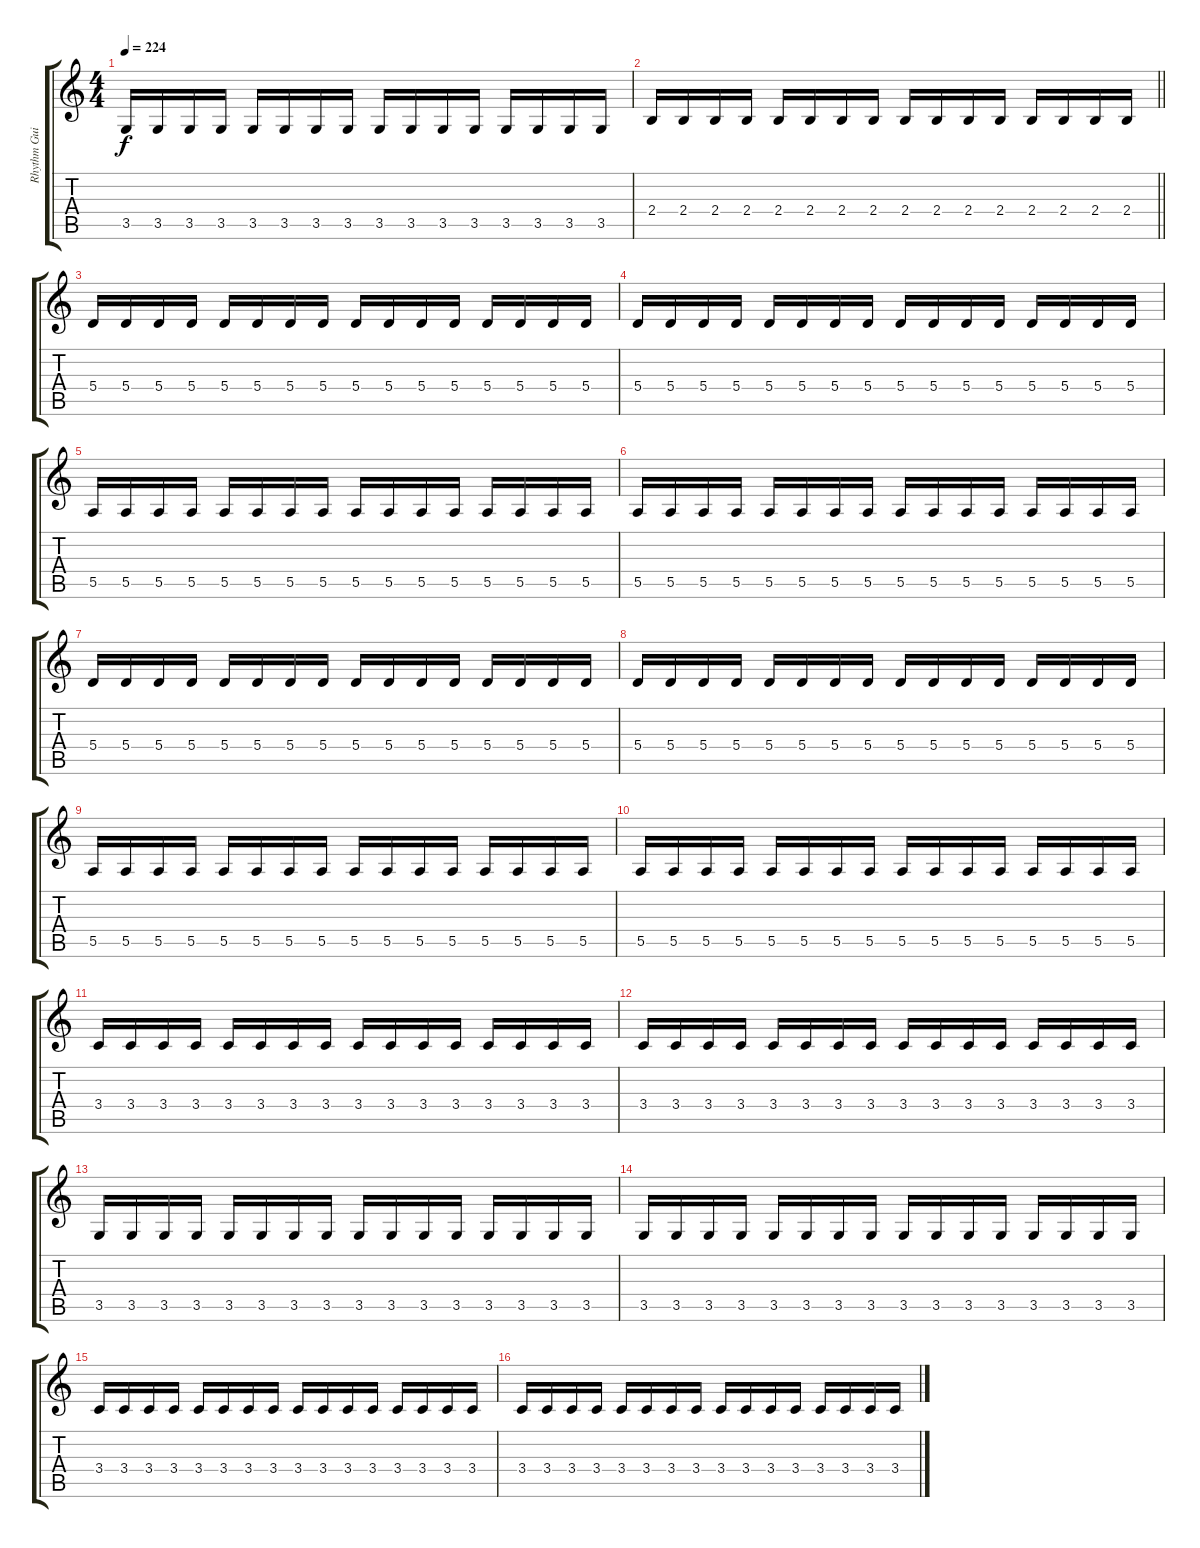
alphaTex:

\track ("Rhythm Guitar I" "Rhythm Gui") {instrument distortionguitar}
\staff {score tabs}
\tuning (B3 Gb3 D3 A2 E2 B1) {hide}
\ts (4 4)
\tempo 224
\clef g2
\ks c
3.5.16{dy f} 3.5.16 3.5.16 3.5.16 3.5.16 3.5.16 3.5.16 3.5.16 3.5.16 3.5.16 3.5.16 3.5.16 3.5.16 3.5.16 3.5.16 3.5.16 |
\barLineRight lightlight
2.4.16 2.4.16 2.4.16 2.4.16 2.4.16 2.4.16 2.4.16 2.4.16 2.4.16 2.4.16 2.4.16 2.4.16 2.4.16 2.4.16 2.4.16 2.4.16 |
5.4.16 5.4.16 5.4.16 5.4.16 5.4.16 5.4.16 5.4.16 5.4.16 5.4.16 5.4.16 5.4.16 5.4.16 5.4.16 5.4.16 5.4.16 5.4.16 |
5.4.16 5.4.16 5.4.16 5.4.16 5.4.16 5.4.16 5.4.16 5.4.16 5.4.16 5.4.16 5.4.16 5.4.16 5.4.16 5.4.16 5.4.16 5.4.16 |
5.5.16 5.5.16 5.5.16 5.5.16 5.5.16 5.5.16 5.5.16 5.5.16 5.5.16 5.5.16 5.5.16 5.5.16 5.5.16 5.5.16 5.5.16 5.5.16 |
5.5.16 5.5.16 5.5.16 5.5.16 5.5.16 5.5.16 5.5.16 5.5.16 5.5.16 5.5.16 5.5.16 5.5.16 5.5.16 5.5.16 5.5.16 5.5.16 |
5.4.16 5.4.16 5.4.16 5.4.16 5.4.16 5.4.16 5.4.16 5.4.16 5.4.16 5.4.16 5.4.16 5.4.16 5.4.16 5.4.16 5.4.16 5.4.16 |
5.4.16 5.4.16 5.4.16 5.4.16 5.4.16 5.4.16 5.4.16 5.4.16 5.4.16 5.4.16 5.4.16 5.4.16 5.4.16 5.4.16 5.4.16 5.4.16 |
5.5.16 5.5.16 5.5.16 5.5.16 5.5.16 5.5.16 5.5.16 5.5.16 5.5.16 5.5.16 5.5.16 5.5.16 5.5.16 5.5.16 5.5.16 5.5.16 |
5.5.16 5.5.16 5.5.16 5.5.16 5.5.16 5.5.16 5.5.16 5.5.16 5.5.16 5.5.16 5.5.16 5.5.16 5.5.16 5.5.16 5.5.16 5.5.16 |
3.4.16 3.4.16 3.4.16 3.4.16 3.4.16 3.4.16 3.4.16 3.4.16 3.4.16 3.4.16 3.4.16 3.4.16 3.4.16 3.4.16 3.4.16 3.4.16 |
3.4.16 3.4.16 3.4.16 3.4.16 3.4.16 3.4.16 3.4.16 3.4.16 3.4.16 3.4.16 3.4.16 3.4.16 3.4.16 3.4.16 3.4.16 3.4.16 |
3.5.16 3.5.16 3.5.16 3.5.16 3.5.16 3.5.16 3.5.16 3.5.16 3.5.16 3.5.16 3.5.16 3.5.16 3.5.16 3.5.16 3.5.16 3.5.16 |
3.5.16 3.5.16 3.5.16 3.5.16 3.5.16 3.5.16 3.5.16 3.5.16 3.5.16 3.5.16 3.5.16 3.5.16 3.5.16 3.5.16 3.5.16 3.5.16 |
3.4.16 3.4.16 3.4.16 3.4.16 3.4.16 3.4.16 3.4.16 3.4.16 3.4.16 3.4.16 3.4.16 3.4.16 3.4.16 3.4.16 3.4.16 3.4.16 |
3.4.16 3.4.16 3.4.16 3.4.16 3.4.16 3.4.16 3.4.16 3.4.16 3.4.16 3.4.16 3.4.16 3.4.16 3.4.16 3.4.16 3.4.16 3.4.16
